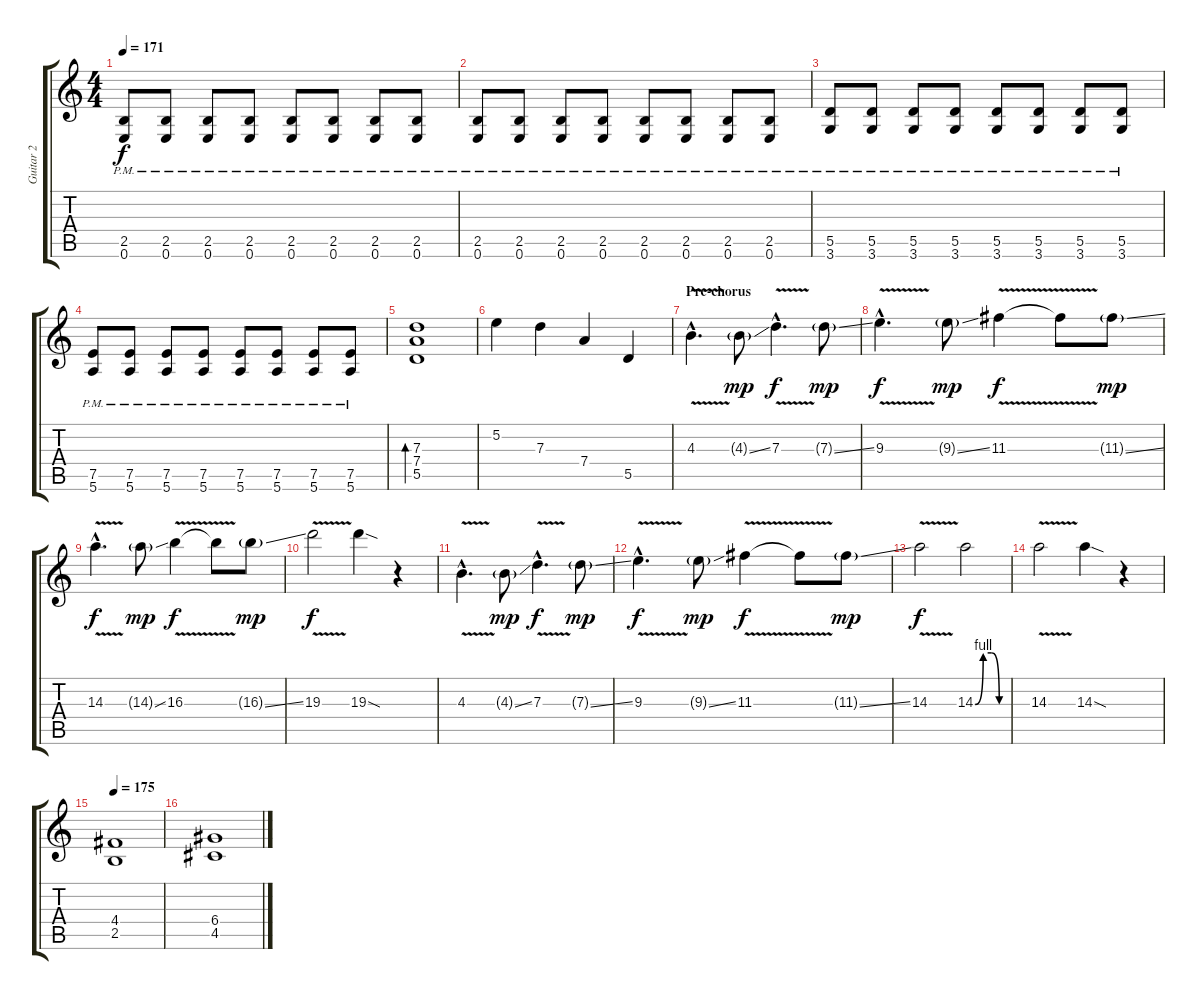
\track ("Guitar 2" "Guitar 2") {instrument distortionguitar}
\staff {score tabs}
\tuning (E4 B3 G3 D3 A2 E2) {hide}
\ts (4 4)
\tempo 171
\clef g2
\ks c
(2.5{pm} 0.6{pm}).8{dy f} (2.5{pm} 0.6{pm}).8 (2.5{pm} 0.6{pm}).8 (2.5{pm} 0.6{pm}).8 (2.5{pm} 0.6{pm}).8 (2.5{pm} 0.6{pm}).8 (2.5{pm} 0.6{pm}).8 (2.5{pm} 0.6{pm}).8 |
(2.5{pm} 0.6{pm}).8 (2.5{pm} 0.6{pm}).8 (2.5{pm} 0.6{pm}).8 (2.5{pm} 0.6{pm}).8 (2.5{pm} 0.6{pm}).8 (2.5{pm} 0.6{pm}).8 (2.5{pm} 0.6{pm}).8 (2.5{pm} 0.6{pm}).8 |
(5.5{pm} 3.6{pm}).8 (5.5{pm} 3.6{pm}).8 (5.5{pm} 3.6{pm}).8 (5.5{pm} 3.6{pm}).8 (5.5{pm} 3.6{pm}).8 (5.5{pm} 3.6{pm}).8 (5.5{pm} 3.6{pm}).8 (5.5{pm} 3.6{pm}).8 |
(7.5{pm} 5.6{pm}).8 (7.5{pm} 5.6{pm}).8 (7.5{pm} 5.6{pm}).8 (7.5{pm} 5.6{pm}).8 (7.5{pm} 5.6{pm}).8 (7.5{pm} 5.6{pm}).8 (7.5{pm} 5.6{pm}).8 (7.5{pm} 5.6{pm}).8 |
(7.3 7.4 5.5).1{bd 120} |
5.2.4 7.3.4 7.4.4 5.5.4 |
\section ("" "Pre-chorus")
4.3{v hac}.4{d} 4.3{ss g}.8{dy mp} 7.3{v hac}.4{d dy f} 7.3{ss g}.8{dy mp} |
9.3{v hac}.4{d dy f} 9.3{ss g}.8{dy mp} 11.3{v}.4{dy f} 11.3{t}.8 11.3{ss g}.8{dy mp} |
14.3{v hac}.4{d dy f} 14.3{ss g}.8{dy mp} 16.3{v}.4{dy f} 16.3{t}.8 16.3{ss g}.8{dy mp} |
19.3{v}.2{dy f} 19.3{sod}.4 r.4 |
4.3{v hac}.4{d} 4.3{ss g}.8{dy mp} 7.3{v hac}.4{d dy f} 7.3{ss g}.8{dy mp} |
9.3{v hac}.4{d dy f} 9.3{ss g}.8{dy mp} 11.3{v}.4{dy f} 11.3{t}.8 11.3{ss g}.8{dy mp} |
14.3{v}.2{dy f} 14.3{be (custom 0 0 15 4 30 4 45 0 60 0)}.2 |
14.3{v}.2 14.3{sod}.4 r.4 |
\tempo 167
\tempo 175
(4.4 2.5).1 |
(6.4 4.5).1
